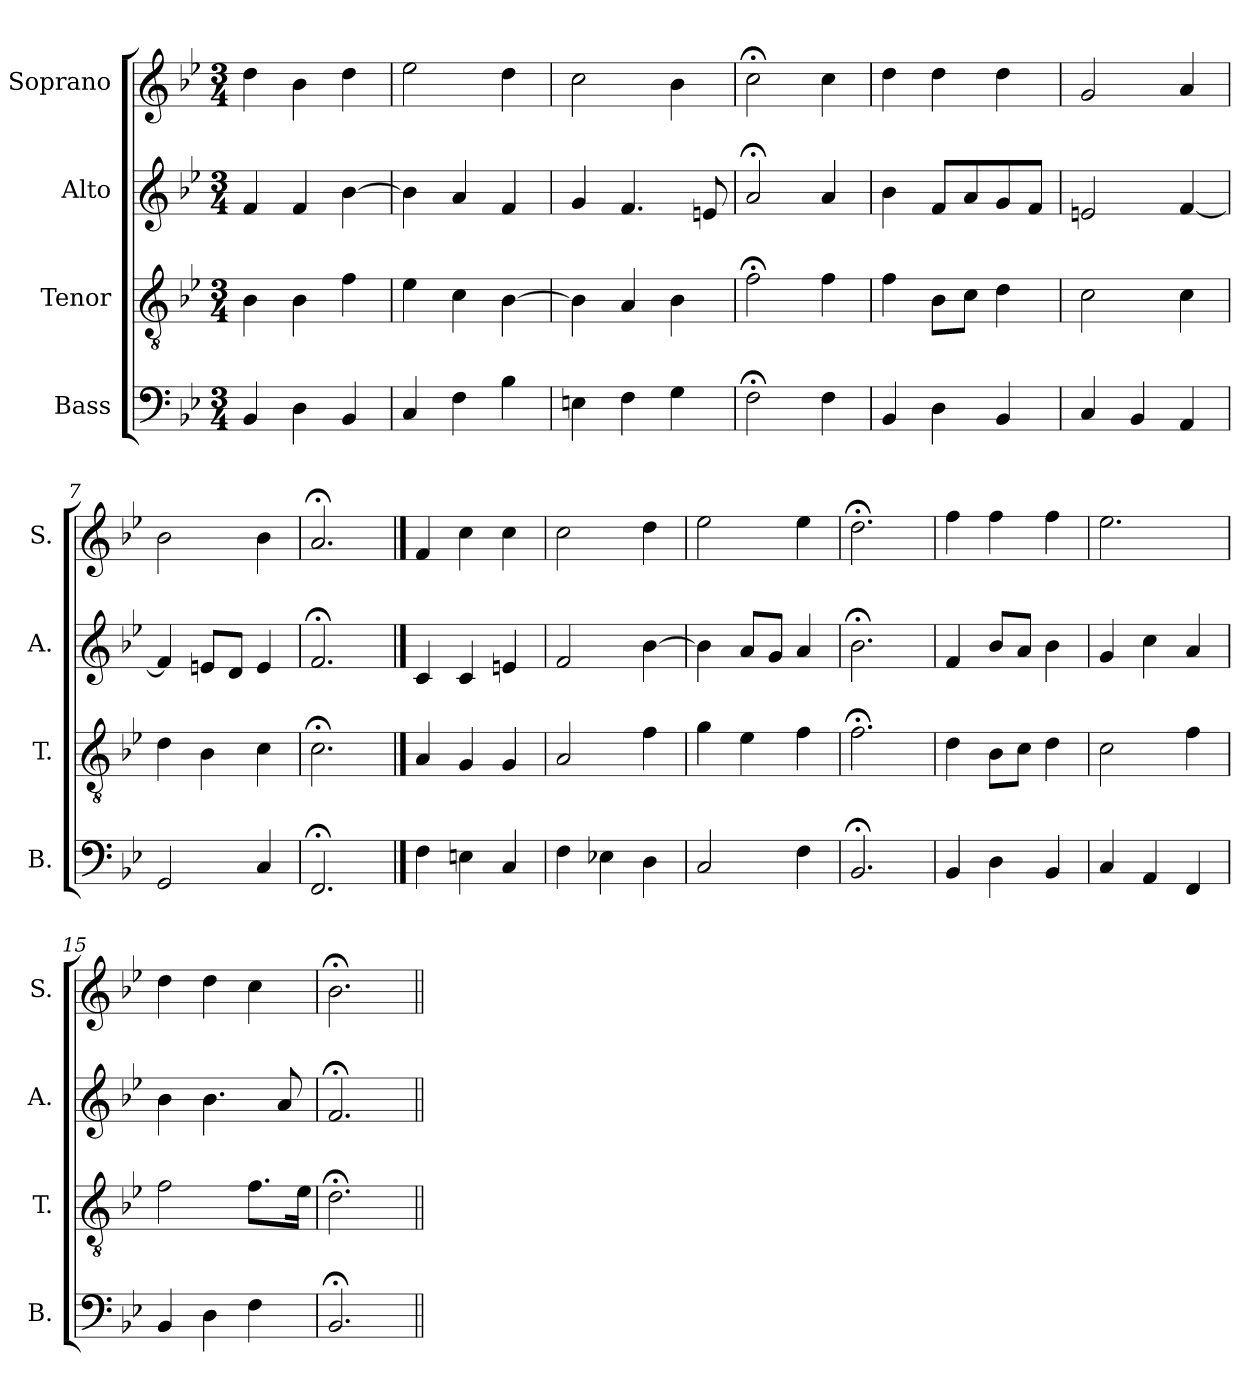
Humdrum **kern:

**kern	**kern	**kern	**kern
*part4	*part3	*part2	*part1
*staff4	*staff3	*staff2	*staff1
*I"Bass	*I"Tenor	*I"Alto	*I"Soprano
*I'B.	*I'T.	*I'A.	*I'S.
*clefF4	*clefGv2	*clefG2	*clefG2
*	*ITrd7c12	*	*
*k[b-e-]	*k[b-e-]	*k[b-e-]	*k[b-e-]
*B-:	*B-:	*B-:	*B-:
*M3/4	*M3/4	*M3/4	*M3/4
=1	=1	=1	=1
4BB-/	4BB-\	4f/	4dd\
4D\	4BB-\	4f/	4b-\
4BB-/	4F\	[4b-\	4dd\
=2	=2	=2	=2
4C/	4E-\	4b-\]	2ee-\
4F\	4C\	4a/	.
4B-\	[4BB-\	4f/	4dd\
=3	=3	=3	=3
4En\	4BB-\]	4g/	2cc\
4F\	4AA/	4.f/	.
4G\	4BB-\	.	4b-\
.	.	8en/	.
=4	=4	=4	=4
2F;<\	2F;<\	2a;</	2cc;<\
4F\	4F\	4a/	4cc\
=5	=5	=5	=5
4BB-/	4F\	4b-\	4dd\
4D\	8BB-\L	8f/L	4dd\
.	8C\J	8a/	.
4BB-/	4D\	8g/	4dd\
.	.	8f/J	.
=6	=6	=6	=6
4C/	2C\	2en/	2g/
4BB-/	.	.	.
4AA/	4C\	[4f/	4a/
=7	=7	=7	=7
2GG/	4D\	4f/]	2b-\
.	4BB-\	8en/L	.
.	.	8d/J	.
4C/	4C\	4e/	4b-\
!!LO:LB:g=z
=8	=8	=8	=8
2.FF;</	2.C;<\	2.f;</	2.a;</
==9	==9	==9	==9
4F\	4AA/	4c/	4f/
4En\	4GG/	4c/	4cc\
4C/	4GG/	4en/	4cc\
=10	=10	=10	=10
4F\	2AA/	2f/	2cc\
4E-X\	.	.	.
4D\	4F\	[4b-\	4dd\
=11	=11	=11	=11
2C/	4G\	4b-\]	2ee-\
.	4E-\	8a/L	.
.	.	8g/J	.
4F\	4F\	4a/	4ee-\
=12	=12	=12	=12
2.BB-;</	2.F;<\	2.b-;<\	2.dd;<\
!!LO:PB:g=z
=13	=13	=13	=13
4BB-/	4D\	4f/	4ff\
4D\	8BB-\L	8b-/L	4ff\
.	8C\J	8a/J	.
4BB-/	4D\	4b-\	4ff\
=14	=14	=14	=14
4C/	2C\	4g/	2.ee-\
4AA/	.	4cc\	.
4FF/	4F\	4a/	.
=15	=15	=15	=15
4BB-/	2F\	4b-\	4dd\
4D\	.	4.b-\	4dd\
4F\	8.F\L	.	4cc\
.	.	8a/	.
.	16E-\Jk	.	.
=16	=16	=16	=16
2.BB-;</	2.D;<\	2.f;</	2.b-;<\
=||	=||	=||	=||
*-	*-	*-	*-
